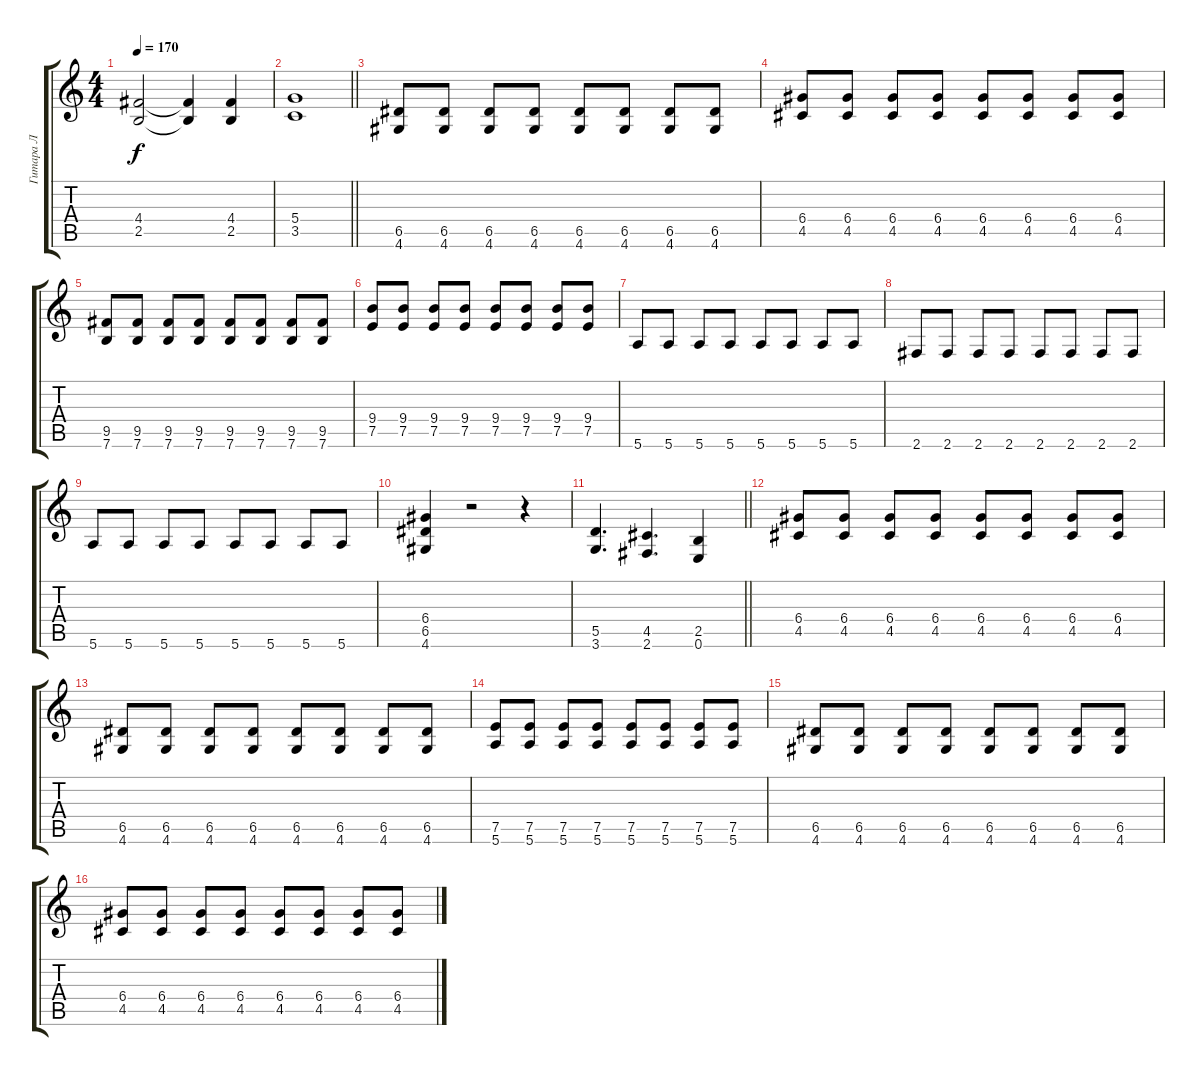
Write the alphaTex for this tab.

\track ("Гитара Л" "Гитара Л") {instrument distortionguitar}
\staff {score tabs}
\tuning (E4 B3 G3 D3 A2 E2) {hide}
\ts (4 4)
\tempo 170
\clef g2
\ks c
(4.4 2.5).2{dy f} (4.4{t} 2.5{t}).4 (4.4 2.5).4 |
\barLineRight lightlight
(5.4 3.5).1 |
(6.5 4.6).8 (6.5 4.6).8 (6.5 4.6).8 (6.5 4.6).8 (6.5 4.6).8 (6.5 4.6).8 (6.5 4.6).8 (6.5 4.6).8 |
(6.4 4.5).8 (6.4 4.5).8 (6.4 4.5).8 (6.4 4.5).8 (6.4 4.5).8 (6.4 4.5).8 (6.4 4.5).8 (6.4 4.5).8 |
(9.5 7.6).8 (9.5 7.6).8 (9.5 7.6).8 (9.5 7.6).8 (9.5 7.6).8 (9.5 7.6).8 (9.5 7.6).8 (9.5 7.6).8 |
(9.4 7.5).8 (9.4 7.5).8 (9.4 7.5).8 (9.4 7.5).8 (9.4 7.5).8 (9.4 7.5).8 (9.4 7.5).8 (9.4 7.5).8 |
5.6.8 5.6.8 5.6.8 5.6.8 5.6.8 5.6.8 5.6.8 5.6.8 |
2.6.8 2.6.8 2.6.8 2.6.8 2.6.8 2.6.8 2.6.8 2.6.8 |
5.6.8 5.6.8 5.6.8 5.6.8 5.6.8 5.6.8 5.6.8 5.6.8 |
(6.4 6.5 4.6).4 r.2 r.4 |
\barLineRight lightlight
(5.5 3.6).4{d} (4.5 2.6).4{d} (2.5 0.6).4 |
(6.4 4.5).8 (6.4 4.5).8 (6.4 4.5).8 (6.4 4.5).8 (6.4 4.5).8 (6.4 4.5).8 (6.4 4.5).8 (6.4 4.5).8 |
(6.5 4.6).8 (6.5 4.6).8 (6.5 4.6).8 (6.5 4.6).8 (6.5 4.6).8 (6.5 4.6).8 (6.5 4.6).8 (6.5 4.6).8 |
(7.5 5.6).8 (7.5 5.6).8 (7.5 5.6).8 (7.5 5.6).8 (7.5 5.6).8 (7.5 5.6).8 (7.5 5.6).8 (7.5 5.6).8 |
(6.5 4.6).8 (6.5 4.6).8 (6.5 4.6).8 (6.5 4.6).8 (6.5 4.6).8 (6.5 4.6).8 (6.5 4.6).8 (6.5 4.6).8 |
(6.4 4.5).8 (6.4 4.5).8 (6.4 4.5).8 (6.4 4.5).8 (6.4 4.5).8 (6.4 4.5).8 (6.4 4.5).8 (6.4 4.5).8
